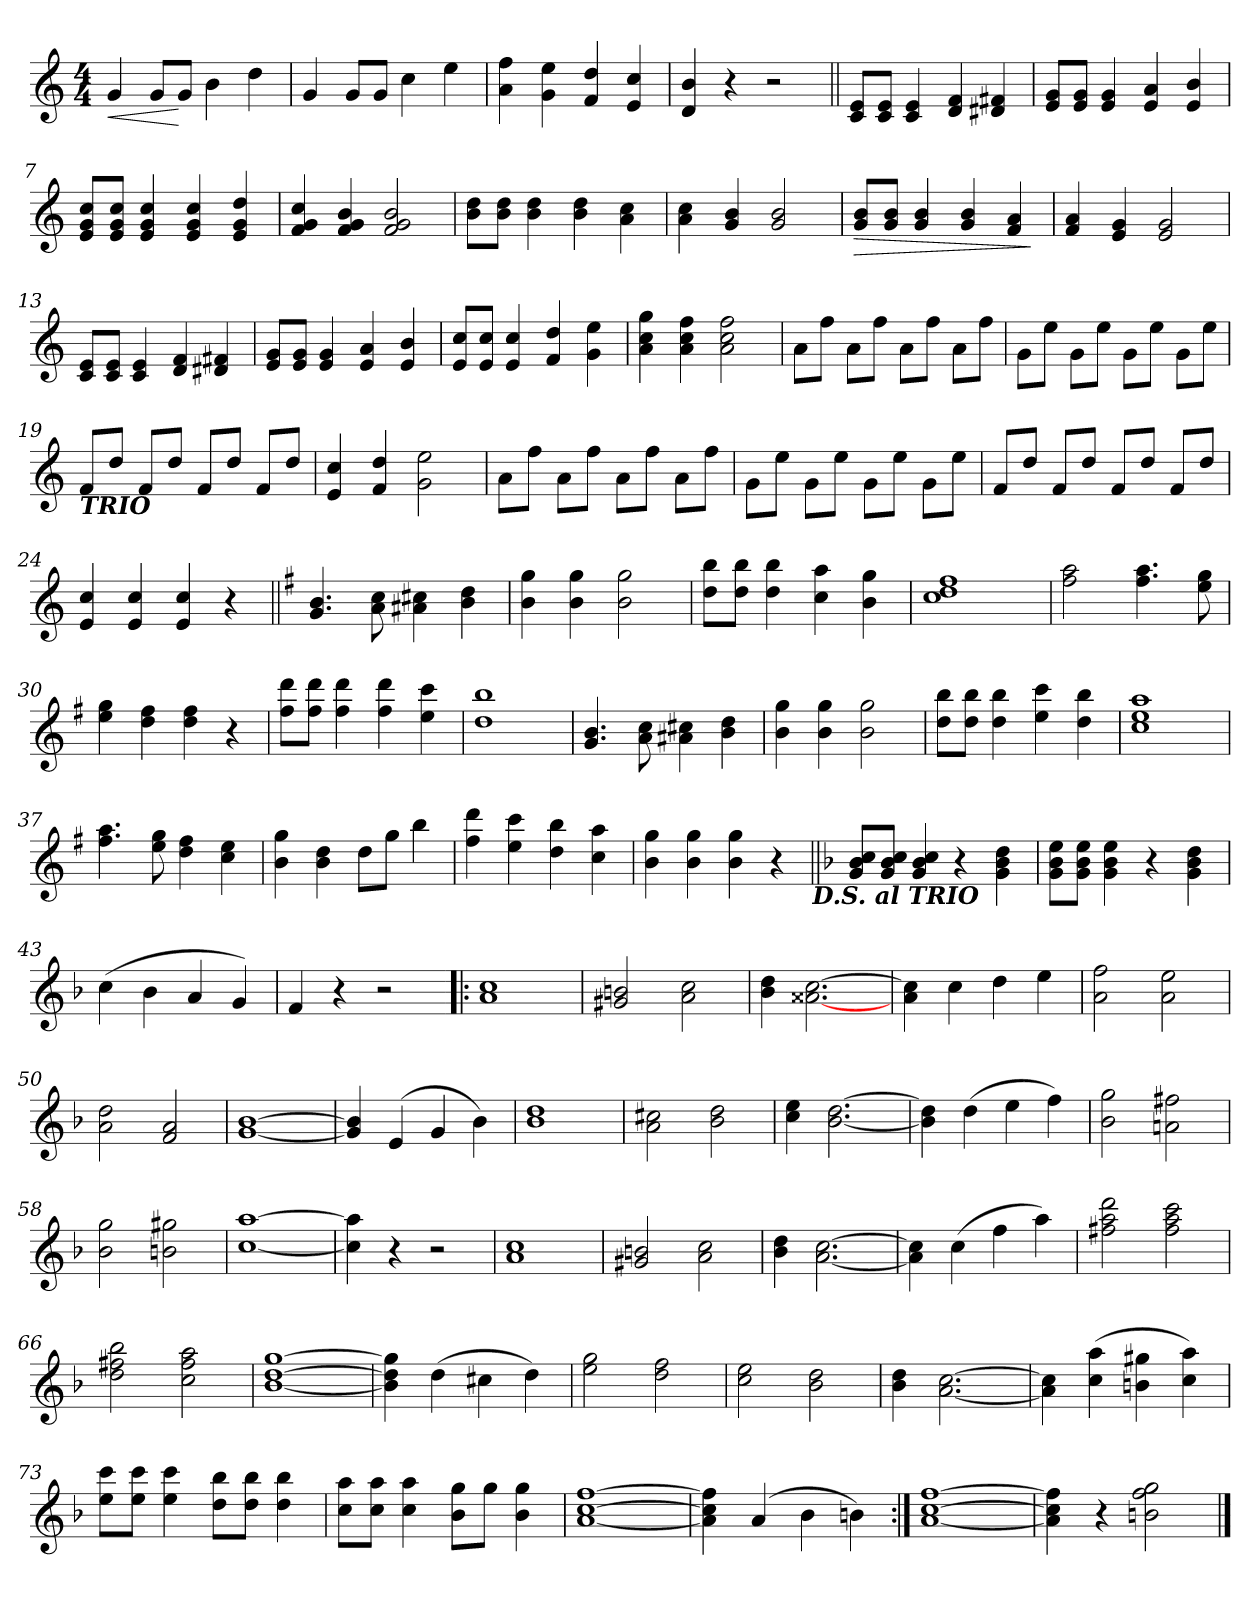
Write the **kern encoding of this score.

**kern	**dynam
*part1	*part1
*staff1	*staff1
*clefG2	*
*k[]	*
*C:	*
*M4/4	*
=1	=1
!	!LO:HP:b
4g/	<
8g/L	.
8g/J	[
4b\	.
4dd\	.
=2	=2
4g/	.
8g/L	.
8g/J	.
4cc\	.
4ee\	.
=3	=3
4a\ 4ff\	.
4g\ 4ee\	.
4f/ 4dd/	.
4e/ 4cc/	.
=4	=4
4d/ 4b/	.
4r	.
2r	.
=5||	=5||
8c/ 8e/L	.
8c/ 8e/J	.
4c/ 4e/	.
4d/ 4f/	.
4d#X/ 4f#X/	.
=6	=6
8e/ 8g/L	.
8e/ 8g/J	.
4e/ 4g/	.
4e/ 4a/	.
4e/ 4b/	.
!!LO:LB:g=z
=7	=7
8e/ 8g/ 8cc/L	.
8e/ 8g/ 8cc/J	.
4e/ 4g/ 4cc/	.
4e/ 4g/ 4cc/	.
4e/ 4g/ 4dd/	.
=8	=8
4f/ 4g/ 4cc/	.
4f/ 4g/ 4b/	.
2f/ 2g/ 2b/	.
=9	=9
8b\ 8dd\L	.
8b\ 8dd\J	.
4b\ 4dd\	.
4b\ 4dd\	.
4a\ 4cc\	.
=10	=10
4a\ 4cc\	.
4g/ 4b/	.
2g/ 2b/	.
=11	=11
!	!LO:HP:b
8g/ 8b/L	>
8g/ 8b/J	.
4g/ 4b/	.
4g/ 4b/	.
4f/ 4a/	.
.	]
=12	=12
4f/ 4a/	.
4e/ 4g/	.
2e/ 2g/	.
!!LO:LB:g=z
=13	=13
8c/ 8e/L	.
8c/ 8e/J	.
4c/ 4e/	.
4d/ 4f/	.
4d#X/ 4f#X/	.
=14	=14
8e/ 8g/L	.
8e/ 8g/J	.
4e/ 4g/	.
4e/ 4a/	.
4e/ 4b/	.
=15	=15
8e/ 8cc/L	.
8e/ 8cc/J	.
4e/ 4cc/	.
4f/ 4dd/	.
4g\ 4ee\	.
=16	=16
4a\ 4cc\ 4gg\	.
4a\ 4cc\ 4ff\	.
2a\ 2cc\ 2ff\	.
=17	=17
8a\L	.
8ff\J	.
8a\L	.
8ff\J	.
8a\L	.
8ff\J	.
8a\L	.
8ff\J	.
=18	=18
8g\L	.
8ee\J	.
8g\L	.
8ee\J	.
8g\L	.
8ee\J	.
8g\L	.
8ee\J	.
!!LO:LB:g=z
=19	=19
!LO:TX:b:Bi:t=TRIO	!
8f/L	.
8dd/J	.
8f/L	.
8dd/J	.
8f/L	.
8dd/J	.
8f/L	.
8dd/J	.
=20	=20
4e/ 4cc/	.
4f/ 4dd/	.
2g\ 2ee\	.
=21	=21
8a\L	.
8ff\J	.
8a\L	.
8ff\J	.
8a\L	.
8ff\J	.
8a\L	.
8ff\J	.
=22	=22
8g\L	.
8ee\J	.
8g\L	.
8ee\J	.
8g\L	.
8ee\J	.
8g\L	.
8ee\J	.
=23	=23
8f/L	.
8dd/J	.
8f/L	.
8dd/J	.
8f/L	.
8dd/J	.
8f/L	.
8dd/J	.
=24	=24
4e/ 4cc/	.
4e/ 4cc/	.
4e/ 4cc/	.
4r	.
!!LO:LB:g=z
=25||	=25||
*k[f#]	*
*G:	*
4.g/ 4.b/	.
8a\ 8cc\	.
4a#X\ 4cc#X\	.
4b\ 4dd\	.
=26	=26
4b\ 4gg\	.
4b\ 4gg\	.
2b\ 2gg\	.
=27	=27
8dd\ 8bb\L	.
8dd\ 8bb\J	.
4dd\ 4bb\	.
4cc\ 4aa\	.
4b\ 4gg\	.
=28	=28
1cc 1dd 1ff#	.
=29	=29
2ff#\ 2aa\	.
4.ff#\ 4.aa\	.
8ee\ 8gg\	.
=30	=30
4ee\ 4gg\	.
4dd\ 4ff#\	.
4dd\ 4ff#\	.
4r	.
!!LO:LB:g=z
=31	=31
8ff#\ 8ddd\L	.
8ff#\ 8ddd\J	.
4ff#\ 4ddd\	.
4ff#\ 4ddd\	.
4ee\ 4ccc\	.
=32	=32
1dd 1bb	.
=33	=33
4.g/ 4.b/	.
8a\ 8cc\	.
4a#X\ 4cc#X\	.
4b\ 4dd\	.
=34	=34
4b\ 4gg\	.
4b\ 4gg\	.
2b\ 2gg\	.
=35	=35
8dd\ 8bb\L	.
8dd\ 8bb\J	.
4dd\ 4bb\	.
4ee\ 4ccc\	.
4dd\ 4bb\	.
=36	=36
1cc 1ee 1aa	.
!!LO:LB:g=z
=37	=37
4.ff#\ 4.aa\	.
8ee\ 8gg\	.
4dd\ 4ff#\	.
4cc\ 4ee\	.
=38	=38
4b\ 4gg\	.
4b\ 4dd\	.
8dd\L	.
8gg\J	.
4bb\	.
=39	=39
4ff#\ 4ddd\	.
4ee\ 4ccc\	.
4dd\ 4bb\	.
4cc\ 4aa\	.
=40	=40
4b\ 4gg\	.
4b\ 4gg\	.
4b\ 4gg\	.
4r	.
!LO:TX:b:Bi:t=D.S. al TRIO	!
!!LO:LB:g=z
=41||	=41||
*k[b-]	*
*F:	*
8g/ 8b-/ 8cc/L	.
8g/ 8b-/ 8cc/J	.
4g/ 4b-/ 4cc/	.
4r	.
4g\ 4b-\ 4dd\	.
=42	=42
8g\ 8b-\ 8ee\L	.
8g\ 8b-\ 8ee\J	.
4g\ 4b-\ 4ee\	.
4r	.
4g\ 4b-\ 4dd\	.
=43	=43
(>4cc\	.
4b-\	.
4a/	.
4g/)	.
=44	=44
4f/	.
4r	.
2r	.
=45!|:	=45!|:
1a 1cc	.
=46	=46
2g#X/ 2bn/	.
2a\ 2cc\	.
=47	=47
4b-\ 4dd\	.
[2.a##\ [2.cc\	.
=48	=48
4a\ 4cc\]	.
4cc\	.
4dd\	.
4ee\	.
!!LO:LB:g=z
=49	=49
2a\ 2ff\	.
2a\ 2ee\	.
=50	=50
2a\ 2dd\	.
2f/ 2a/	.
=51	=51
[1g [1b-	.
=52	=52
4g/] 4b-/]	.
(>4e/	.
4g/	.
4b-\)	.
=53	=53
1b- 1dd	.
=54	=54
2a\ 2cc#X\	.
2b-\ 2dd\	.
=55	=55
4cc\ 4ee\	.
[2.b-\ [2.dd\	.
=56	=56
4b-\] 4dd\]	.
(>4dd\	.
4ee\	.
4ff\)	.
!!LO:LB:g=z
=57	=57
2b-\ 2gg\	.
2an\ 2ff#X\	.
=58	=58
2b-\ 2gg\	.
2bn\ 2gg#X\	.
=59	=59
[1cc [1aa	.
=60	=60
4cc\] 4aa\]	.
4r	.
2r	.
=61	=61
1a 1cc	.
=62	=62
2g#X/ 2bn/	.
2a\ 2cc\	.
=63	=63
4b-\ 4dd\	.
[2.a\ [2.cc\	.
=64	=64
4a\] 4cc\]	.
(>4cc\	.
4ff\	.
4aa\)	.
!!LO:LB:g=z
=65	=65
2ff#X\ 2aa\ 2ddd\	.
2ff#\ 2aa\ 2ccc\	.
=66	=66
2dd\ 2ff#X\ 2bb-\	.
2cc\ 2ff#\ 2aa\	.
=67	=67
[1b- [1dd [1gg	.
=68	=68
4b-\] 4dd\] 4gg\]	.
(>4dd\	.
4cc#X\	.
4dd\)	.
=69	=69
2ee\ 2gg\	.
2dd\ 2ff\	.
=70	=70
2cc\ 2ee\	.
2b-\ 2dd\	.
=71	=71
4b-\ 4dd\	.
[2.a\ [2.cc\	.
=72	=72
4a\] 4cc\]	.
(>4cc\ 4aa\	.
4bn\ 4gg#X\	.
4cc\ 4aa\)	.
!!LO:LB:g=z
=73	=73
8ee\ 8ccc\L	.
8ee\ 8ccc\J	.
4ee\ 4ccc\	.
8dd\ 8bb-\L	.
8dd\ 8bb-\J	.
4dd\ 4bb-\	.
=74	=74
8cc\ 8aa\L	.
8cc\ 8aa\J	.
4cc\ 4aa\	.
8b-\ 8gg\L	.
8gg\J	.
4b-\ 4gg\	.
=75	=75
[1a [1cc [1ff	.
=76	=76
4a\] 4cc\] 4ff\]	.
(>4a/	.
4b-\	.
4bn\)	.
=77:|!	=77:|!
[1a [1cc [1ff	.
=78	=78
4a\] 4cc\] 4ff\]	.
4r	.
2bn\ 2ff\ 2gg\	.
==	==
*-	*-
